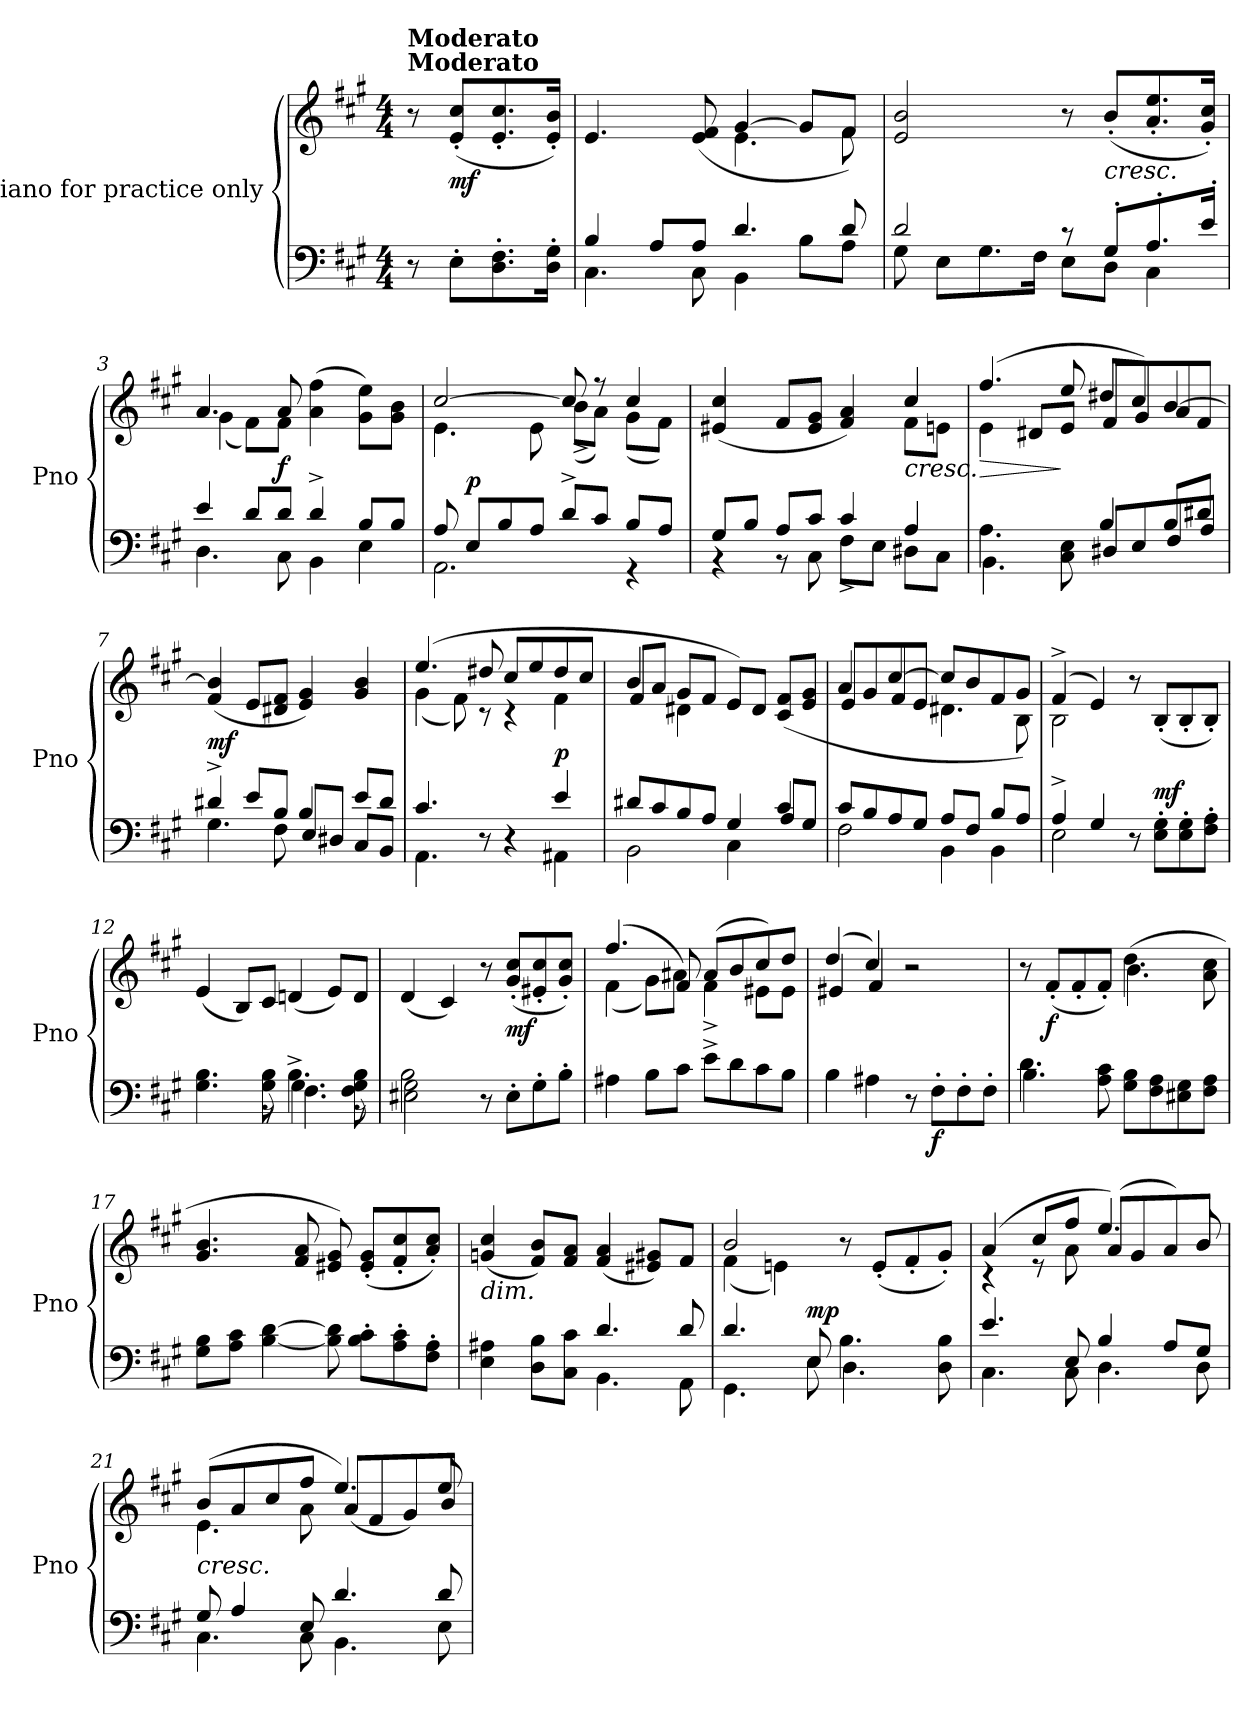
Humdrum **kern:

**kern	**kern	**dynam
*part1	*part1	*part1
*staff2	*staff1	*staff1/2
*I"Piano for practice only	*	*
*I'Pno	*	*
*clefF4	*clefG2	*
*k[f#c#g#]	*k[f#c#g#]	*
*M4/4	*M4/4	*
*MM84	*MM84	*
=	=	=
!	!LO:TX:a:B:t=Moderato	!
!	!LO:TX:a:B:t=Moderato	!
8r	8r	.
!	!	!LO:DY:b
8E'\L	(<8e/' 8cc#/'L	mf
8.D\' 8.F#\'	8.e/' 8.cc#/'	.
16D\' 16G#\'Jk	16e/' 16b/'Jk)	.
=1	=1	=1
*^	*^	*
4B/	4.C#\	4.e/	2ryy	.
8A/L	.	.	.	.
8A/J	8C#\	(>8e/ 8f#/	.	.
4.d/	4BB\	[4g#/	4.e\	.
.	8B\L	8g#/L]	.	.
8d/	8A\J	8f#/J)	8f#\	.
*	*	*v	*v	*
=2	=2	=2	=2
2d/	8G#\	2e/ 2b/	.
.	8E\L	.	.
.	8.G#\	.	.
.	16F#\Jk	.	.
8r	8E\L	8r	.
!	!	!LO:TX:b:i:t=cresc.	!
8G#'/L	8D\J	(>8b'/L	.
8.A'/	4C#\	8.a/' 8.ee/'	.
16e'/Jk	.	16g#/' 16cc#/'Jk)	.
!!LO:LB:g=z
=3	=3	=3	=3
*	*	*^	*
4e/	4.D\	4.a/	(<4g#\	.
8d/L	.	.	8f#\L)	.
!	!	!	!	!LO:DY:b
8d/J	8C#\	8a/	8f#\J	f
4d^/	4BB\	(>4a\ 4ff#\	2reyy	.
8B/L	4E\	8g#\ 8ee\L)	.	.
8B/J	.	8g#\ 8b\J	.	.
=4	=4	=4	=4	=4
8A/	2.AA\	[2cc#/	4.e\	.
!	!	!	!	!LO:DY:a=2
8E/L	.	.	.	p
8B/	.	.	.	.
8A/J	.	.	8e\	.
8d^/L	.	8cc#/]	(<8b^\L	.
8c#/J	.	8r	8a\J)	.
8B/L	4r	4cc#/	(<8g#\L	.
8A/J	.	.	8f#\J)	.
=5	=5	=5	=5	=5
8G#/L	4r	(>4e#X/ 4cc#/	2rcyy	.
8B/J	.	.	.	.
8A/L	8r	8f#/L	.	.
8c#/J	8C#\	8e#/ 8g#/J	.	.
4c#/	8F#^\L	4f#/ 4a/)	4rcyy	.
.	8E\J	.	.	.
!	!	!LO:TX:b:i:t=cresc.	!	!
4A/	8D#X\L	4cc#/	8f#\L	.
.	8C#\J	.	8en\J	.
!!LO:LB:g=z	!!
=6	=6	=6	=6	=6
!	!	!	!	!LO:HP:b
4.A\	4.BB\	(>4.ff#/	4e\	>
.	.	.	8d#X/L	.
8C#\ 8E\	8ryy	8ee/	8e/J	]
4B/	8D#X/L	8dd#X/L	8f#/L	.
.	8E/	8cc#/J)	8g#/	.
8B/L	8F#/	[4b/	8a/	.
8d#X/J	8A/J	.	8f#/J	.
=7	=7	=7	=7	=7
!	!	!	!	!LO:DY:a=2
*	*	*v	*v	*
4d#X^/	4.G#\	(<4f#/ 4b/]	mf
8e/L	.	8e/L	.
8B/J	8F#\	8d#X/ 8f#/J	.
4B/	8E/L	4e/ 4g#/)	.
.	8D#X/J	.	.
8e/L	8C#/L	4g#/ 4b/	.
8d#/J	8BB/J	.	.
=8	=8	=8	=8
*	*	*^	*
4.c#/	4.AA\	(>4.ee/	(<4g#\	.
.	.	.	8f#\)	.
8r	4.ryy	8dd#X/	8rc	.
4r	.	8cc#/L	4rc	.
.	.	8ee/	.	.
!	!	!	!	!LO:DY:a=2
4e/	4AA#X\	8dd#/	4f#\	p
.	.	8cc#/J	.	.
!!LO:LB:g=z	!!
=9	=9	=9	=9	=9
8d#X/L	2BB\	4b/	8f#/L	.
8c#/	.	.	8a/J	.
8B/	.	4d#X\	8g#/L	.
8A/J	.	.	8f#/J	.
4G#/	4C#\	4e/)	8e/L	.
.	.	.	8d#/J	.
4c#/	8A/L	(>8c#/ 8f#/L	4ryy	.
.	8G#/J	8e/ 8g#/J	.	.
=10	=10	=10	=10	=10
8c#/L	2F#\	4a/	8e/L	.
8B/	.	.	8g#/	.
8A/	.	[4cc#/	8f#/	.
8G#/J	.	.	8e/J	.
8A/L	4BB\	8cc#/L]	4.d#X\	.
8F#/J	.	8b/	.	.
8B/L	4BB\	8f#/	.	.
8A/J	.	8g#/J)	8B\	.
=11	=11	=11	=11	=11
4A^/	2E\	(>4f#^/	2B\	.
4G#/	.	4e/)	.	.
8r	2ryy	8r	2ryy	.
!	!	!	!	!LO:DY:a=2
8E\' 8G#\'L	.	(<8B'/L	.	mf
8E\' 8G#\'	.	8B'/	.	.
8F#\' 8A\'J	.	8B'/J)	.	.
*	*	*v	*v	*
=12	=12	=12	=12
*	*^	*	*
4.G#\ 4.B\	2ryy	4.ryy	(<4e/	.
.	.	.	8B/L)	.
8G#\ 8B\	.	8r	8c#/J	.
4.B^\	4.G#\	4.F#\	(<4dn/	.
.	.	.	8e/L)	.
8F#\ 8G#\ 8B\	8ryy	8r	8d/J	.
!!LO:PB:g=z
=13	=13	=13	=13	=13
2B\	2G#\	2E#X\	(<4d/	.
.	.	.	4c#/)	.
8r	2ryy	2ryy	8r	.
!	!	!	!	!LO:DY:b
8E#'\L	.	.	(<8g#/' 8cc#/'L	mf
8G#'\	.	.	8e#X/' 8cc#/'	.
8B'\J	.	.	8g#/' 8cc#/'J)	.
*v	*v	*v	*	*
=14	=14	=14
*	*^	*
4A#X\	(>4.ff#/	(<4f#\	.
8B\L	.	8g#\L)	.
8c#\J	8f#/)	8a#X\J	.
8e^\L	(>8a#/L	4f#^\	.
8d\	8b/	.	.
8c#\	8cc#/)	8e#X\L	.
8B\J	8dd/J	8e#\J	.
=15	=15	=15	=15
4B\	(>4dd/	4e#X/	.
4A#X\	4cc#/)	4f#/	.
8r	2r	2ryy	.
!	!	!	!LO:DY:b=2
8F#'\L	.	.	f
8F#'\	.	.	.
8F#'\J	.	.	.
=16	=16	=16	=16
*^	*	*	*
4.d\	4.B\	8r	2ryy	.
!	!	!	!	!LO:DY:b
.	.	(<8f#'/L	.	f
.	.	8f#'/	.	.
8A\ 8c#\	2ryy	8f#'/J)	.	.
8G#\ 8B\L	.	(>4.dd\	4.b\	.
8F#\ 8A\	.	.	.	.
8E#X\ 8G#\	.	.	.	.
8F#\ 8A\J	8ryy	8a\ 8cc#\	8ryy	.
*v	*v	*	*	*
*	*v	*v	*
!!LO:LB:g=z
=17	=17	=17
8G#\ 8B\L	4.g#/ 4.b/	.
8A\ 8c#\J	.	.
[4B\ [4d\	.	.
.	8f#/ 8a/	.
8B\] 8d\]	8e#X/ 8g#/)	.
8B\' 8c#\'L	(>8e#/' 8g#/'L	.
8A\' 8c#\'	8f#/' 8cc#/'	.
8F#\' 8A\'J	8a/' 8cc#/'J)	.
=18	=18	=18
*^	*	*
!	!	!LO:TX:b:i:t=dim.	!
4E\ 4A#X\	2ryy	(<4gn/ 4cc#/	.
8D\ 8B\L	.	8f#/ 8b/L)	.
8C#\ 8c#\J	.	8f#/ 8a/J	.
4.d/	4.BB\	(>4f#/ 4a/	.
.	.	8e#X/ 8g#X/L)	.
8d/	8AA\	8f#/J	.
=19	=19	=19	=19
*	*	*^	*
4.d/	4.GG#\	2b/	(<4f#\	.
.	.	.	4en\)	.
!	!	!	!	!LO:DY:a=2
8E/	8E\	.	.	mp
4.B\	4.D\	8r	2ryy	.
.	.	(<8e'/L	.	.
.	.	8f#'/	.	.
8D\ 8B\	8ryy	8g#'/J)	.	.
!!LO:LB:g=z
=20	=20	=20	=20	=20
*	*	*	*^	*
4.e/	4.C#\	(>4a/	4r	4.ryy	.
.	.	8cc#/L	8r	.	.
8E/	8C#\	8ff#/J	2ryy	8a\	.
4B/	4.D\	4.ee/)	.	(>8a/L	.
.	.	.	.	8g#/	.
8A/L	.	.	.	8a/)	.
8G#/J	8D\	8b/	8ryy	8b/J	.
=21	=21	=21	=21	=21	=21
!	!	!LO:TX:b:i:t=cresc.	!	!	!
*	*	*	*v	*v	*
8G#/	4.C#\	(>8b/L	4.e\	.
4A/	.	8a/	.	.
.	.	8cc#/	.	.
8E/	8C#\	8ff#/J	8a\	.
4.d/	4.BB\	4.ee/)	(>8a/L	.
.	.	.	8f#/	.
.	.	.	8g#/)	.
8d/	8E\	8ee/	8b/J	.
*v	*v	*	*	*
*	*v	*v	*
=	=	=
*-	*-	*-
